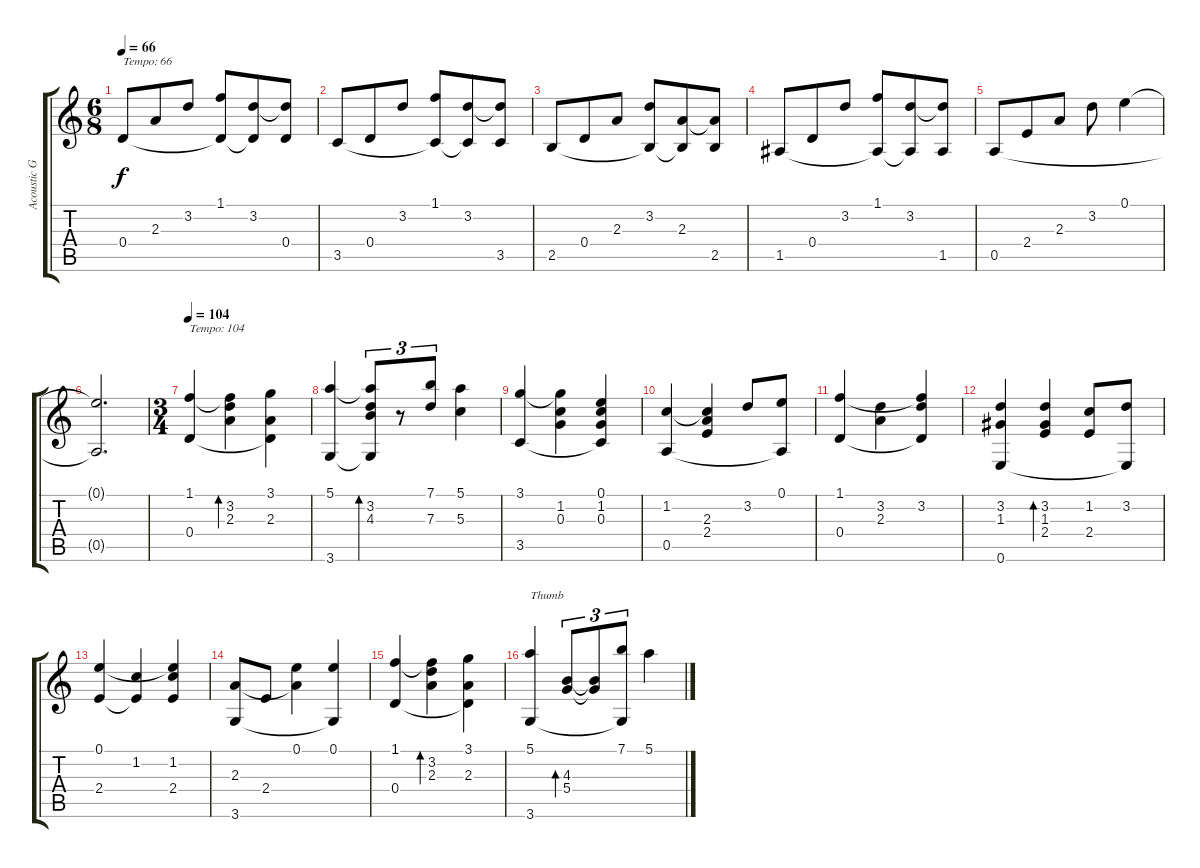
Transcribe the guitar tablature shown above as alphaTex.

\track ("Acoustic Guitar (for sound)" "Acoustic G") {instrument acousticguitarsteel}
\staff {score tabs}
\tuning (E4 B3 G3 D3 A2 E2) {hide}
\ts (6 8)
\tempo 66
\clef g2
\ks c
0.4.8{txt "Tempo: 66" dy f instrument acousticguitarsteel} 2.3.8 3.2.8 (1.1 0.4{t}).8 (3.2 0.4{t}).8 (3.2{t} 0.4).8 |
3.5.8 0.4.8 3.2.8 (1.1 3.5{t}).8 (3.2 3.5{t}).8 (3.2{t} 3.5).8 |
2.5.8 0.4.8 2.3.8 (3.2 2.5{t}).8 (2.3 2.5{t}).8 (2.3{t} 2.5).8 |
1.5.8 0.4.8 3.2.8 (1.1 1.5{t}).8 (3.2 1.5{t}).8 (3.2{t} 1.5).8 |
0.5.8 2.4.8 2.3.8 3.2.8 0.1.4 |
(0.1{t} 0.5{t}).2{d} |
\ts (3 4)
\tempo 104
(1.1 0.4).4{txt "Tempo: 104"} (1.1{t} 3.2 2.3).4{bd 120} (3.1 2.3 0.4{t}).4 |
(5.1 3.6).4 (5.1{t} 3.2 4.3 3.6{t}).8{tu (3 2) bd 120} r.8{tu (3 2)} (7.1 7.3).8{tu (3 2)} (5.1 5.3).4 |
(3.1 3.5).4 (3.1{t} 1.2 0.3).4 (0.1 1.2 0.3 3.5{t}).4 |
(1.2 0.5).4 (1.2{t} 2.3 2.4).4 3.2.8 (0.1 0.5{t}).8 |
(1.1 0.4).4 (3.2 2.3).4 (1.1{t} 3.2 0.4{t}).4 |
(3.2 1.3 0.6).4 (3.2 1.3 2.4).4{bd 120} (1.2 2.4).8 (3.2 0.6{t}).8 |
(0.1 2.4).4 (1.2 2.4{t}).4 (0.1{t} 1.2 2.4).4 |
(2.3 3.6).8 2.4.8 (0.1 2.3{t}).4 (0.1 3.6{t}).4 |
(1.1 0.4).4 (1.1{t} 3.2 2.3).4{bd 120} (3.1 2.3 0.4{t}).4 |
(5.1 3.6).4{txt "Thumb"} (4.3 5.4).8{tu (3 2) bd 120} (4.3{t} 5.4{t}).8{tu (3 2)} (7.1 3.6{t}).8{tu (3 2)} 5.1{ss}.4
